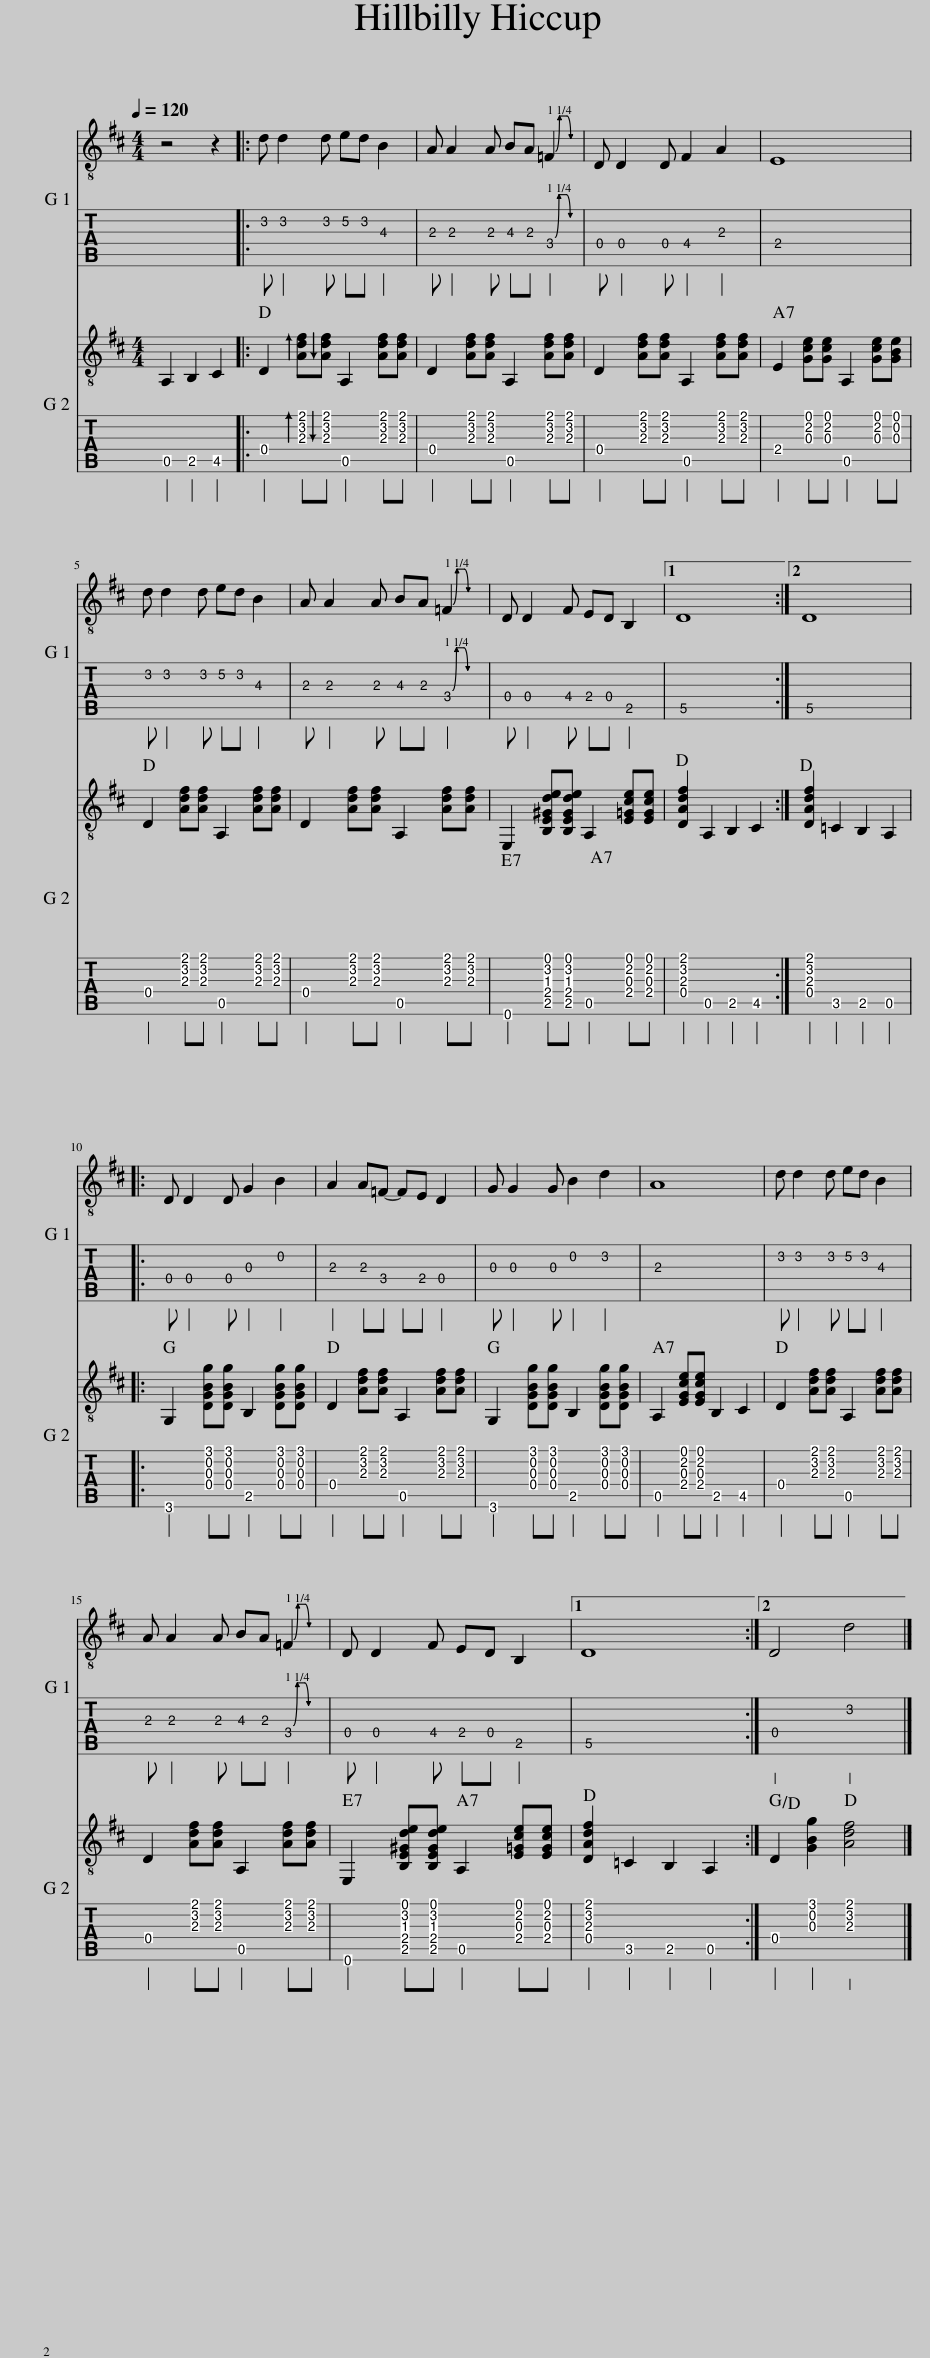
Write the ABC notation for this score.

X:1
%%score { 1 | 2 } { 3 | 4 }
L:1/8
Q:1/4=120
M:4/4
I:linebreak $
K:D
V:1 treble-8
V:2 tab stafflines=6 strings="E2,A2,D3,G3,B3,E4 "
V:3 treble-8
V:4 tab stafflines=6 strings="E2,A2,D3,G3,B3,E4 "
V:1
 z4 z2 |: d d2 d ed B2 | A A2 A BA =F2 | D D2 D F2 A2 | E8 |$ %5
 d d2 d ed B2 | A A2 A BA =F2 | D D2 F ED B,2 |1 D8 :|2 D8 |:$ %10
 D D2 D G2 B2 | A2 A=F- FE D2 | G G2 G B2 d2 | A8 | d d2 d ed B2 |$ %15
 A A2 A BA =F2 | D D2 F ED B,2 |1 D8 :|2 D4 d4 |] %19
V:2
 x4 x2 |: !2!D !2!D2 !2!D !2!E!2!D !3!B,2 | !3!A, !3!A,2 !3!A, !3!B,!3!A, !4!=F,2 | !4!D, !4!D,2 !4!D, !4!F,2 !3!A,2 | !4!E,8 |$ %5
 !2!D !2!D2 !2!D !2!E!2!D !3!B,2 | !3!A, !3!A,2 !3!A, !3!B,!3!A, !4!=F,2 | !4!D, !4!D,2 !4!F, !4!E,!4!D, !5!B,,2 |1 !5!D,8 :|2 !5!D,8 |:$ %10
 !4!D, !4!D,2 !4!D, !3!G,2 !2!B,2 | !3!A,2 !3!A,!4!=F,- !4!F,!4!E, !4!D,2 | !3!G, !3!G,2 !3!G, !2!B,2 !2!D2 | !3!A,8 | !2!D !2!D2 !2!D !2!E!2!D !3!B,2 |$ %15
 !3!A, !3!A,2 !3!A, !3!B,!3!A, !4!=F,2 | !4!D, !4!D,2 !4!F, !4!E,!4!D, !5!B,,2 |1 !5!D,8 :|2 !4!D,4 !2!D4 |] %19
V:3
 A,2 B,2 C2 |: D2 !arpeggio![Adf]!arpeggio![Adf] A,2 [Adf][Adf] | D2 [Adf][Adf] A,2 [Adf][Adf] | D2 [Adf][Adf] A,2 [Adf][Adf] | E2 [Gce][Gce] A,2 [Gce][GBe] |$ %5
 D2 [Adf][Adf] A,2 [Adf][Adf] | D2 [Adf][Adf] A,2 [Adf][Adf] | E,2 [B,E^Gde][B,EGde] A,2 [E=Gce][EGce] |1 [DAdf]2 A,2 B,2 C2 :|2 [DAdf]2 =C2 B,2 A,2 |:$ %10
 G,2 [DGBg][DGBg] B,2 [DGBg][DGBg] | D2 [Adf][Adf] A,2 [Adf][Adf] | G,2 [DGBg][DGBg] B,2 [DGBg][DGBg] | A,2 [EGce][EGce] B,2 C2 | D2 [Adf][Adf] A,2 [Adf][Adf] |$ %15
 D2 [Adf][Adf] A,2 [Adf][Adf] | E,2 [B,E^Gde][B,EGde] A,2 [E=Gce][EGce] |1 [DAdf]2 =C2 B,2 A,2 :|2 D2 [GBg]2 [Adf]4 |] %19
V:4
 !5!A,,2 !5!B,,2 !5!C,2 |: !4!D,2 !arpeggio![!3!A,!2!D!1!F]!arpeggio![!3!A,!2!D!1!F] !5!A,,2 [!3!A,!2!D!1!F][!3!A,!2!D!1!F] | !4!D,2 [!3!A,!2!D!1!F][!3!A,!2!D!1!F] !5!A,,2 [!3!A,!2!D!1!F][!3!A,!2!D!1!F] | !4!D,2 [!3!A,!2!D!1!F][!3!A,!2!D!1!F] !5!A,,2 [!3!A,!2!D!1!F][!3!A,!2!D!1!F] | !4!E,2 [!3!G,!2!C!1!E][!3!G,!2!C!1!E] !5!A,,2 [!3!G,!2!C!1!E][!3!G,!2!B,!1!E] |$ %5
 !4!D,2 [!3!A,!2!D!1!F][!3!A,!2!D!1!F] !5!A,,2 [!3!A,!2!D!1!F][!3!A,!2!D!1!F] | !4!D,2 [!3!A,!2!D!1!F][!3!A,!2!D!1!F] !5!A,,2 [!3!A,!2!D!1!F][!3!A,!2!D!1!F] | !6!E,,2 [!5!B,,!4!E,!3!^G,!2!D!1!E][!5!B,,!4!E,!3!G,!2!D!1!E] !5!A,,2 [!4!E,!3!=G,!2!C!1!E][!4!E,!3!G,!2!C!1!E] |1 [!4!D,!3!A,!2!D!1!F]2 !5!A,,2 !5!B,,2 !5!C,2 :|2 [!4!D,!3!A,!2!D!1!F]2 !5!=C,2 !5!B,,2 !5!A,,2 |:$ %10
 !6!G,,2 [!4!D,!3!G,!2!B,!1!G][!4!D,!3!G,!2!B,!1!G] !5!B,,2 [!4!D,!3!G,!2!B,!1!G][!4!D,!3!G,!2!B,!1!G] | !4!D,2 [!3!A,!2!D!1!F][!3!A,!2!D!1!F] !5!A,,2 [!3!A,!2!D!1!F][!3!A,!2!D!1!F] | !6!G,,2 [!4!D,!3!G,!2!B,!1!G][!4!D,!3!G,!2!B,!1!G] !5!B,,2 [!4!D,!3!G,!2!B,!1!G][!4!D,!3!G,!2!B,!1!G] | !5!A,,2 [!4!E,!3!G,!2!C!1!E][!4!E,!3!G,!2!C!1!E] !5!B,,2 !5!C,2 | !4!D,2 [!3!A,!2!D!1!F][!3!A,!2!D!1!F] !5!A,,2 [!3!A,!2!D!1!F][!3!A,!2!D!1!F] |$ %15
 !4!D,2 [!3!A,!2!D!1!F][!3!A,!2!D!1!F] !5!A,,2 [!3!A,!2!D!1!F][!3!A,!2!D!1!F] | !6!E,,2 [!5!B,,!4!E,!3!^G,!2!D!1!E][!5!B,,!4!E,!3!G,!2!D!1!E] !5!A,,2 [!4!E,!3!=G,!2!C!1!E][!4!E,!3!G,!2!C!1!E] |1 [!4!D,!3!A,!2!D!1!F]2 !5!=C,2 !5!B,,2 !5!A,,2 :|2 !4!D,2 [!3!G,!2!B,!1!G]2 [!3!A,!2!D!1!F]4 |] %19
